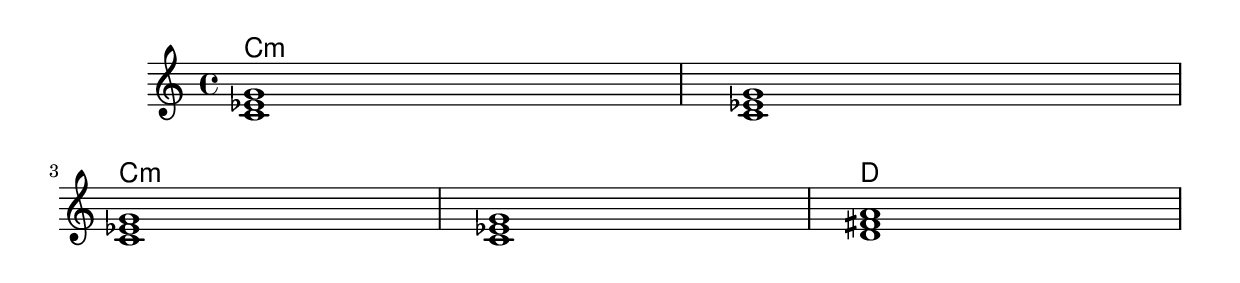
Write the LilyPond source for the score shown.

%% DO NOT EDIT this file manually; it is automatically
%% generated from LSR http://lsr.dsi.unimi.it
%% Make any changes in LSR itself, or in Documentation/snippets/new/ ,
%% and then run scripts/auxiliar/makelsr.py
%%
%% This file is in the public domain.
\version "2.14.0"

\header {
%% Translation of GIT committish: 
  texidocfr = "
Vous pouvez faire ressortir les chiffrages d'accords s'ils ne sont
imprimés qu'aux changements d'accord ou en début de ligne.

"
  doctitlefr = "Impression des accords si changement"

  lsrtags = "chords"




%% Translation of GIT committish: 6977ddc9a3b63ea810eaecb864269c7d847ccf98
  texidoces = "
Se pueden imprimir los acordes exclusivamente al comienzo de las
líneas y cuando cambia el acorde.

"
  doctitlees = "Imprimir los acordes cuando se produce un cambio"


%% Translation of GIT committish: 0a868be38a775ecb1ef935b079000cebbc64de40
  texidocde = "
Akkordsymbole können so eingestellt werden, dass sie nur zu Beginn der Zeile
und bei Akkordwechseln angezeigt werden.

"
  doctitlede = "Akkordsymbole bei Wechsel anzeigen"

  texidoc = "
Chord names can be displayed only at the start of lines and when the
chord changes.

"
  doctitle = "Showing chords at changes"
} % begin verbatim

harmonies = \chordmode {
  c1:m c:m \break c:m c:m d
}
<<
  \new ChordNames {
    \set chordChanges = ##t
    \harmonies
  }
  \new Staff {
    \relative c' { \harmonies }
  }
>>

